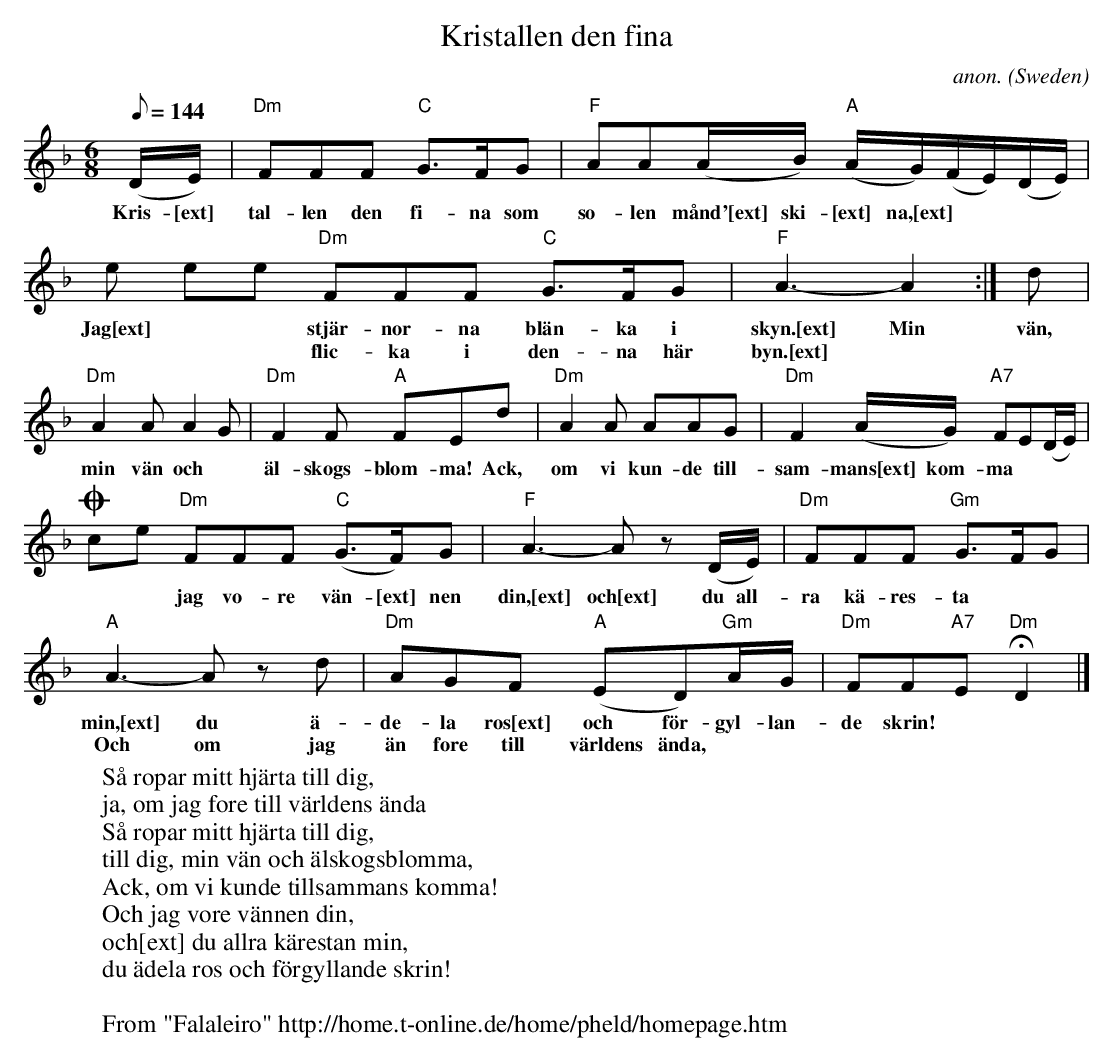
X:1
T:Kristallen den fina
M:6/8
L:1/8
Q:144
C:anon.
O:Sweden
K:Dm
(D/E/)|"Dm"FFF "C"G>FG|"F"AA(A/B/) "A"(A/G/)(F/E/)(D/E/)|
w:Kris-[ext] tal- len den fi-na som so-len månd'[ext] ski-[ext] na,[ext]
 som[ext]
w:Jag[ext] k\"an- nar en flic- ka i dyg- den den[ext] fi-[ext] na,[ext]
en[ext]
"Dm"FFF "C"G>FG|"F"A3-A2:|d|"Dm"A2AA2G|
w:stj\"ar- nor- na bl\"an- ka i skyn.[ext] Min v\"an, min v\"an och
w:flic- ka i den- na h\"ar byn.[ext]
"Dm"F2F "A"FEd|"Dm"A2A AAG|"Dm"F2(A/G/) "A7"FE(D/E/)|
w:\"al- skogs- blom- ma! Ack, om vi kun- de till- sam- mans[ext] kom- ma
! Och[ext]
"Dm"FFF "C"(G>F)G|"F"A3-A z (D/E/)|"Dm"FFF "Gm"G>FG|
w:jag vo- re v\"an-[ext] nen din,[ext] och[ext] du all- ra k\"a- res- ta
n
"A"A3-A z d|"Dm"AGF "A"(ED)"Gm"A/G/|"Dm"FF"A7"E "Dm"HD2|]
w:min,[ext] du \"a- de- la ros[ext] och f\"or- gyl- lan- de skrin!
w:Och om jag \"an fore till v\"arldens \"anda,
W:S\aa ropar mitt hj\"arta till dig,
W:ja, om jag fore till v\"arldens \"anda
W:S\aa ropar mitt hj\"arta till dig,
W:till dig, min v\"an och \"alskogsblomma,
W:Ack, om vi kunde tillsammans komma!
W:Och jag vore v\"annen din,
W:och[ext] du allra k\"arestan min,
W:du \"adela ros och f\"orgyllande skrin!
W:
W: From "Falaleiro" http://home.t-online.de/home/pheld/homepage.htm
